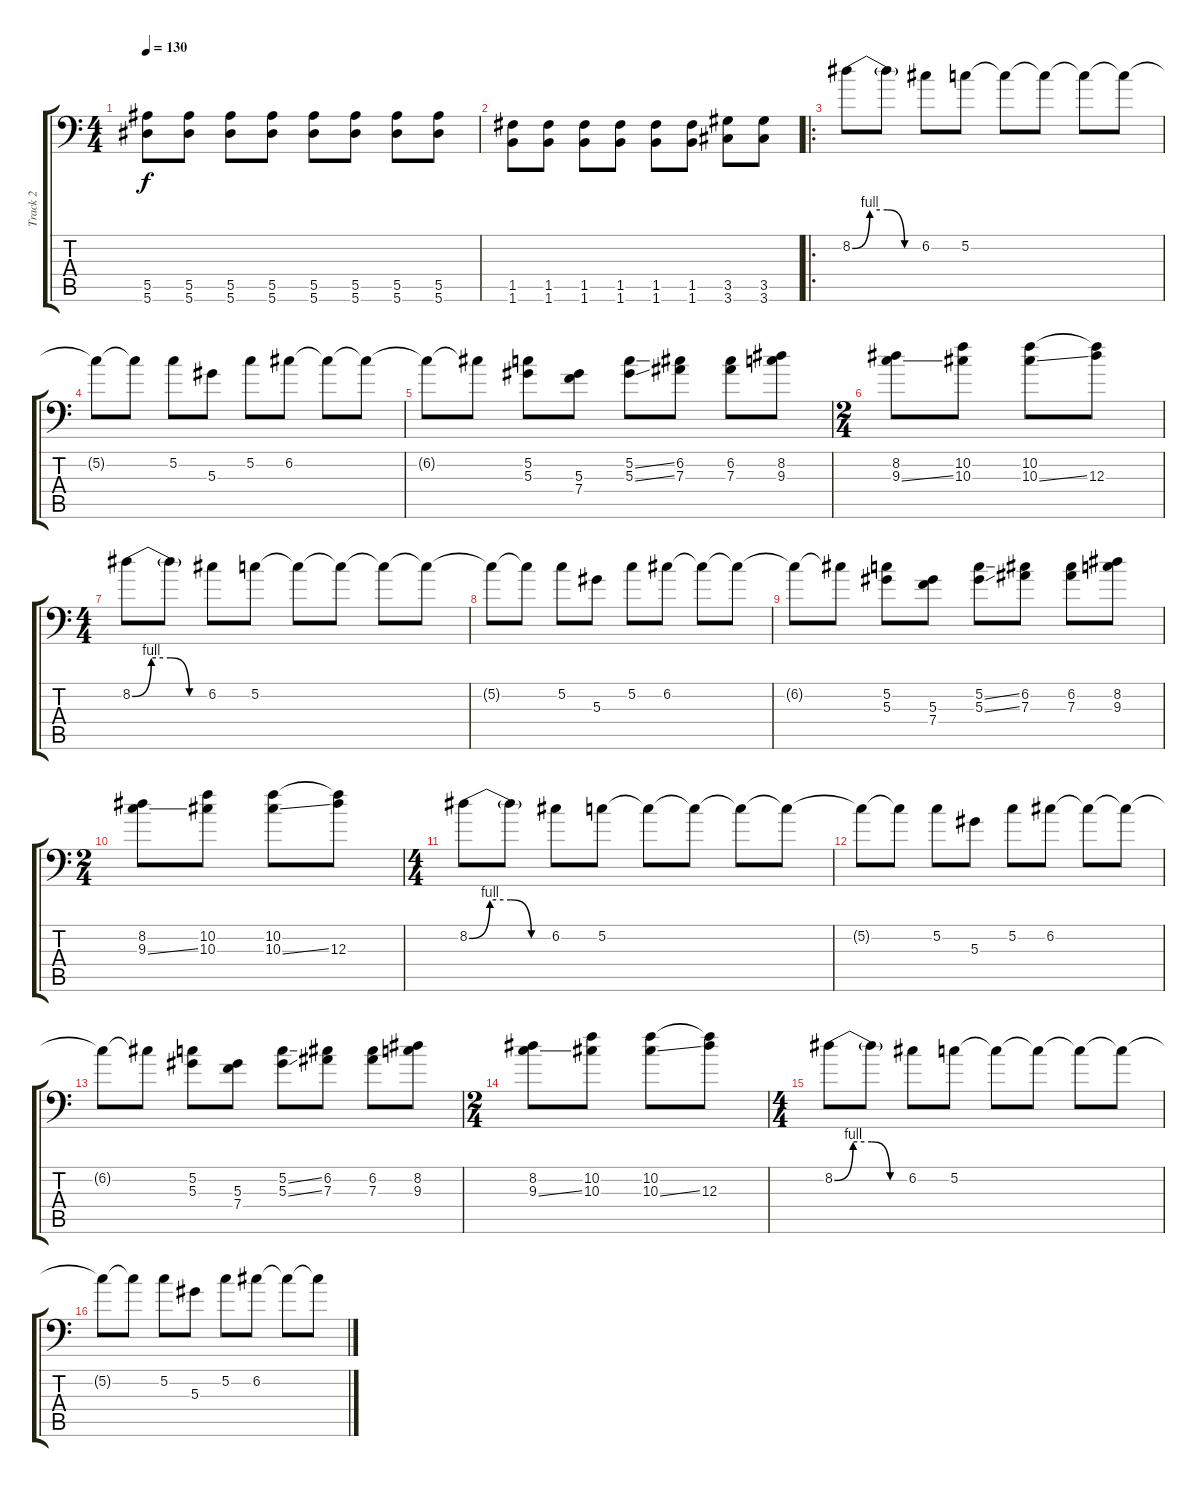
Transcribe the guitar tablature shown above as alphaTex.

\track ("Track 2" "Track 2") {instrument overdrivenguitar}
\staff {score tabs}
\tuning (C4 G3 Eb3 Bb2 F2 Bb1) {hide}
\ts (4 4)
\tempo 130
\clef f4
\ks c
(5.5 5.6).8{dy f} (5.5 5.6).8 (5.5 5.6).8 (5.5 5.6).8 (5.5 5.6).8 (5.5 5.6).8 (5.5 5.6).8 (5.5 5.6).8 |
(1.5 1.6).8 (1.5 1.6).8 (1.5 1.6).8 (1.5 1.6).8 (1.5 1.6).8 (1.5 1.6).8 (3.5 3.6).8 (3.5 3.6).8 |
\ro
8.2{be (custom 0 0 15 4 30 4 45 0 60 0)}.8 8.2{t}.8 6.2.8 5.2.8 5.2{t}.8 5.2{t}.8 5.2{t}.8 5.2{t}.8 |
5.2{t}.8 5.2{t}.8 5.2.8 5.3.8 5.2.8 6.2.8 6.2{t}.8 6.2{t}.8 |
6.2{t}.8 6.2{t}.8 (5.2 5.3).8 (5.3 7.4).8 (5.2{ss} 5.3{ss}).8 (6.2 7.3).8 (6.2 7.3).8 (8.2 9.3).8 |
\ts (2 4)
(8.2 9.3{ss}).8 (10.2 10.3).8 (10.2 10.3{ss}).8 (10.2{t} 12.3).8 |
\ts (4 4)
8.2{be (custom 0 0 15 4 30 4 45 0 60 0)}.8 8.2{t}.8 6.2.8 5.2.8 5.2{t}.8 5.2{t}.8 5.2{t}.8 5.2{t}.8 |
5.2{t}.8 5.2{t}.8 5.2.8 5.3.8 5.2.8 6.2.8 6.2{t}.8 6.2{t}.8 |
6.2{t}.8 6.2{t}.8 (5.2 5.3).8 (5.3 7.4).8 (5.2{ss} 5.3{ss}).8 (6.2 7.3).8 (6.2 7.3).8 (8.2 9.3).8 |
\ts (2 4)
(8.2 9.3{ss}).8 (10.2 10.3).8 (10.2 10.3{ss}).8 (10.2{t} 12.3).8 |
\ts (4 4)
8.2{be (custom 0 0 15 4 30 4 45 0 60 0)}.8 8.2{t}.8 6.2.8 5.2.8 5.2{t}.8 5.2{t}.8 5.2{t}.8 5.2{t}.8 |
5.2{t}.8 5.2{t}.8 5.2.8 5.3.8 5.2.8 6.2.8 6.2{t}.8 6.2{t}.8 |
6.2{t}.8 6.2{t}.8 (5.2 5.3).8 (5.3 7.4).8 (5.2{ss} 5.3{ss}).8 (6.2 7.3).8 (6.2 7.3).8 (8.2 9.3).8 |
\ts (2 4)
(8.2 9.3{ss}).8 (10.2 10.3).8 (10.2 10.3{ss}).8 (10.2{t} 12.3).8 |
\ts (4 4)
8.2{be (custom 0 0 15 4 30 4 45 0 60 0)}.8 8.2{t}.8 6.2.8 5.2.8 5.2{t}.8 5.2{t}.8 5.2{t}.8 5.2{t}.8 |
5.2{t}.8 5.2{t}.8 5.2.8 5.3.8 5.2.8 6.2.8 6.2{t}.8 6.2{t}.8
